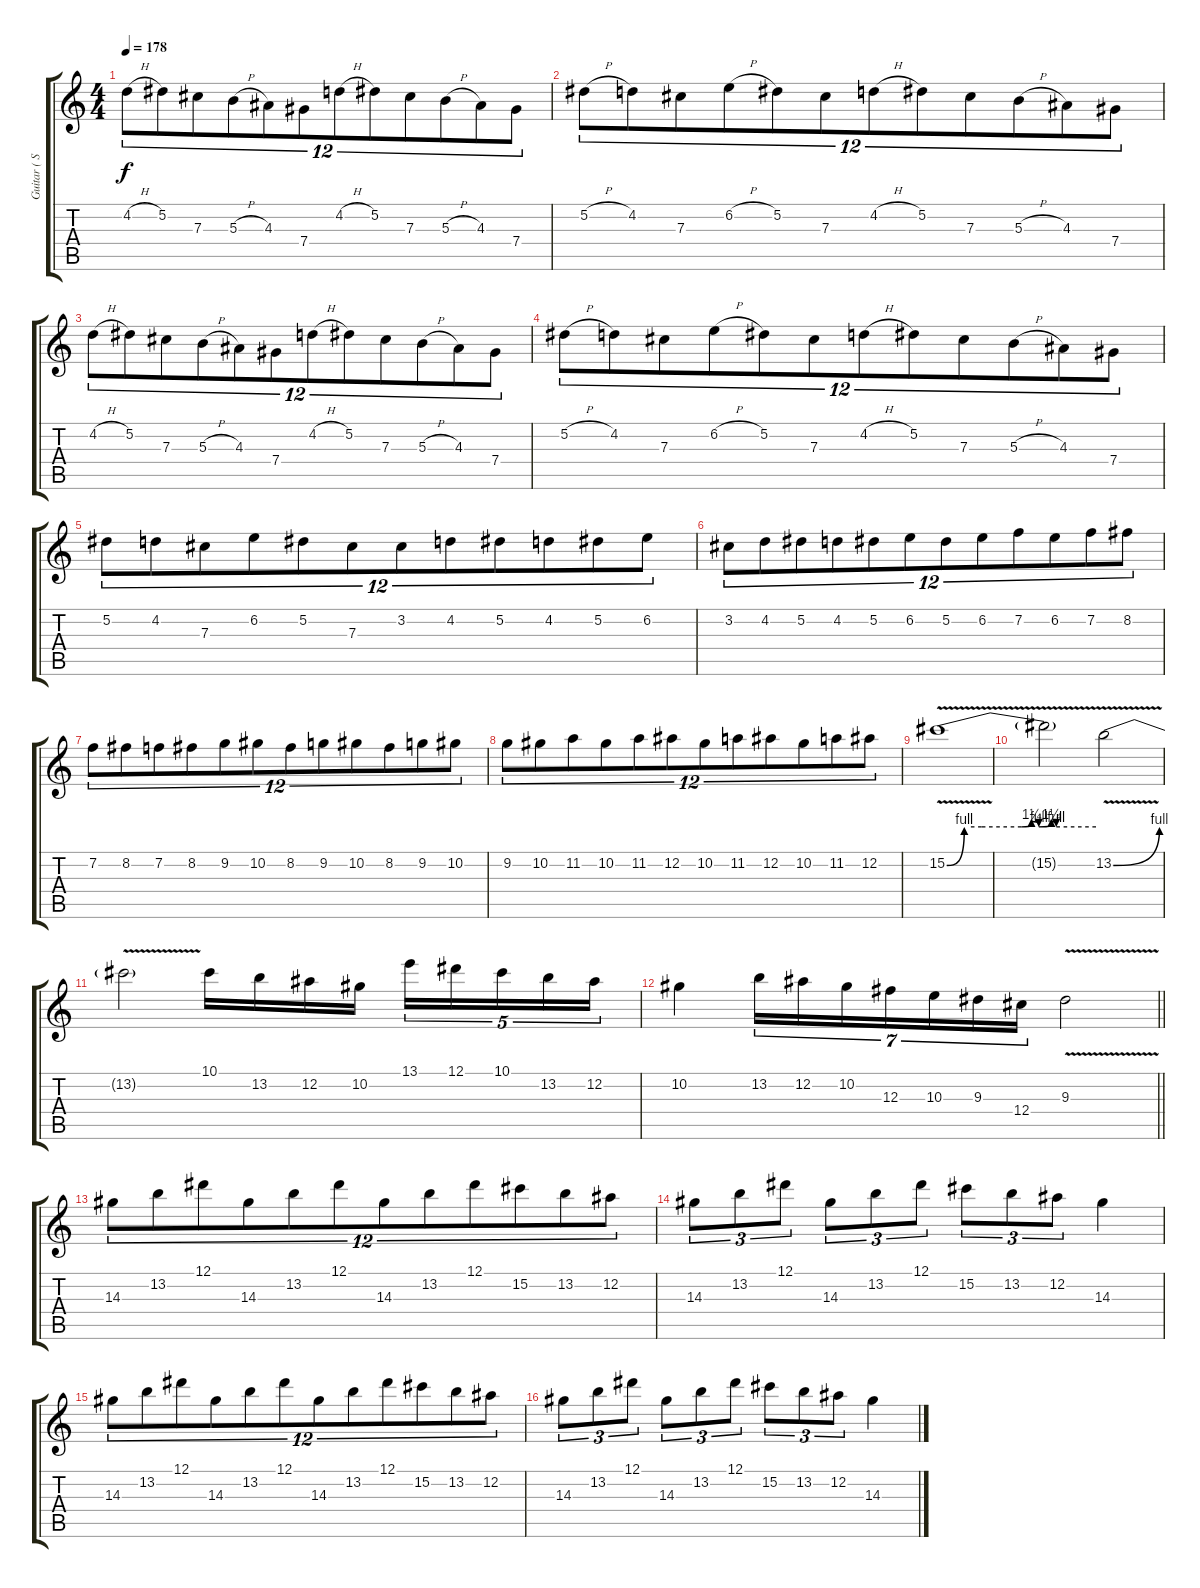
\track ("Guitar ( Solo )" "Guitar ( S") {instrument overdrivenguitar}
\staff {score tabs}
\tuning (Eb4 Bb3 Gb3 Db3 Ab2 Eb2) {hide}
\ts (4 4)
\tempo 178
\clef g2
\ks c
4.2{h}.8{tu (12 8) dy f} 5.2.8{tu (12 8)} 7.3.8{tu (12 8)} 5.3{h}.8{tu (12 8)} 4.3.8{tu (12 8)} 7.4.8{tu (12 8)} 4.2{h}.8{tu (12 8)} 5.2.8{tu (12 8)} 7.3.8{tu (12 8)} 5.3{h}.8{tu (12 8)} 4.3.8{tu (12 8)} 7.4.8{tu (12 8)} |
5.2{h}.8{tu (12 8)} 4.2.8{tu (12 8)} 7.3.8{tu (12 8)} 6.2{h}.8{tu (12 8)} 5.2.8{tu (12 8)} 7.3.8{tu (12 8)} 4.2{h}.8{tu (12 8)} 5.2.8{tu (12 8)} 7.3.8{tu (12 8)} 5.3{h}.8{tu (12 8)} 4.3.8{tu (12 8)} 7.4.8{tu (12 8)} |
4.2{h}.8{tu (12 8)} 5.2.8{tu (12 8)} 7.3.8{tu (12 8)} 5.3{h}.8{tu (12 8)} 4.3.8{tu (12 8)} 7.4.8{tu (12 8)} 4.2{h}.8{tu (12 8)} 5.2.8{tu (12 8)} 7.3.8{tu (12 8)} 5.3{h}.8{tu (12 8)} 4.3.8{tu (12 8)} 7.4.8{tu (12 8)} |
5.2{h}.8{tu (12 8)} 4.2.8{tu (12 8)} 7.3.8{tu (12 8)} 6.2{h}.8{tu (12 8)} 5.2.8{tu (12 8)} 7.3.8{tu (12 8)} 4.2{h}.8{tu (12 8)} 5.2.8{tu (12 8)} 7.3.8{tu (12 8)} 5.3{h}.8{tu (12 8)} 4.3.8{tu (12 8)} 7.4.8{tu (12 8)} |
5.2.8{tu (12 8)} 4.2.8{tu (12 8)} 7.3.8{tu (12 8)} 6.2.8{tu (12 8)} 5.2.8{tu (12 8)} 7.3.8{tu (12 8)} 3.2.8{tu (12 8)} 4.2.8{tu (12 8)} 5.2.8{tu (12 8)} 4.2.8{tu (12 8)} 5.2.8{tu (12 8)} 6.2.8{tu (12 8)} |
3.2.8{tu (12 8)} 4.2.8{tu (12 8)} 5.2.8{tu (12 8)} 4.2.8{tu (12 8)} 5.2.8{tu (12 8)} 6.2.8{tu (12 8)} 5.2.8{tu (12 8)} 6.2.8{tu (12 8)} 7.2.8{tu (12 8)} 6.2.8{tu (12 8)} 7.2.8{tu (12 8)} 8.2.8{tu (12 8)} |
7.2.8{tu (12 8)} 8.2.8{tu (12 8)} 7.2.8{tu (12 8)} 8.2.8{tu (12 8)} 9.2.8{tu (12 8)} 10.2.8{tu (12 8)} 8.2.8{tu (12 8)} 9.2.8{tu (12 8)} 10.2.8{tu (12 8)} 8.2.8{tu (12 8)} 9.2.8{tu (12 8)} 10.2.8{tu (12 8)} |
9.2.8{tu (12 8)} 10.2.8{tu (12 8)} 11.2.8{tu (12 8)} 10.2.8{tu (12 8)} 11.2.8{tu (12 8)} 12.2.8{tu (12 8)} 10.2.8{tu (12 8)} 11.2.8{tu (12 8)} 12.2.8{tu (12 8)} 10.2.8{tu (12 8)} 11.2.8{tu (12 8)} 12.2.8{tu (12 8)} |
15.2{be (custom 0 0 7 4 14 4 30 4 34 5 37 4 42 5 44 4 60 4) v}.1 |
15.2{t}.2 13.2{be (bend 0 0 60 4) v}.2 |
13.2{t}.2 10.1.16 13.2.16 12.2.16 10.2.16 13.1.16{tu (5 4)} 12.1.16{tu (5 4)} 10.1.16{tu (5 4)} 13.2.16{tu (5 4)} 12.2.16{tu (5 4)} |
\barLineRight lightlight
10.2.4 13.2.16{tu (7 4)} 12.2.16{tu (7 4)} 10.2.16{tu (7 4)} 12.3.16{tu (7 4)} 10.3.16{tu (7 4)} 9.3.16{tu (7 4)} 12.4.16{tu (7 4)} 9.3{v}.2 |
\section ("" "")
14.3.8{tu (12 8)} 13.2.8{tu (12 8)} 12.1.8{tu (12 8)} 14.3.8{tu (12 8)} 13.2.8{tu (12 8)} 12.1.8{tu (12 8)} 14.3.8{tu (12 8)} 13.2.8{tu (12 8)} 12.1.8{tu (12 8)} 15.2.8{tu (12 8)} 13.2.8{tu (12 8)} 12.2.8{tu (12 8)} |
14.3.8{tu (3 2)} 13.2.8{tu (3 2)} 12.1.8{tu (3 2)} 14.3.8{tu (3 2)} 13.2.8{tu (3 2)} 12.1.8{tu (3 2)} 15.2.8{tu (3 2)} 13.2.8{tu (3 2)} 12.2.8{tu (3 2)} 14.3.4 |
14.3.8{tu (12 8)} 13.2.8{tu (12 8)} 12.1.8{tu (12 8)} 14.3.8{tu (12 8)} 13.2.8{tu (12 8)} 12.1.8{tu (12 8)} 14.3.8{tu (12 8)} 13.2.8{tu (12 8)} 12.1.8{tu (12 8)} 15.2.8{tu (12 8)} 13.2.8{tu (12 8)} 12.2.8{tu (12 8)} |
14.3.8{tu (3 2)} 13.2.8{tu (3 2)} 12.1.8{tu (3 2)} 14.3.8{tu (3 2)} 13.2.8{tu (3 2)} 12.1.8{tu (3 2)} 15.2.8{tu (3 2)} 13.2.8{tu (3 2)} 12.2.8{tu (3 2)} 14.3.4
